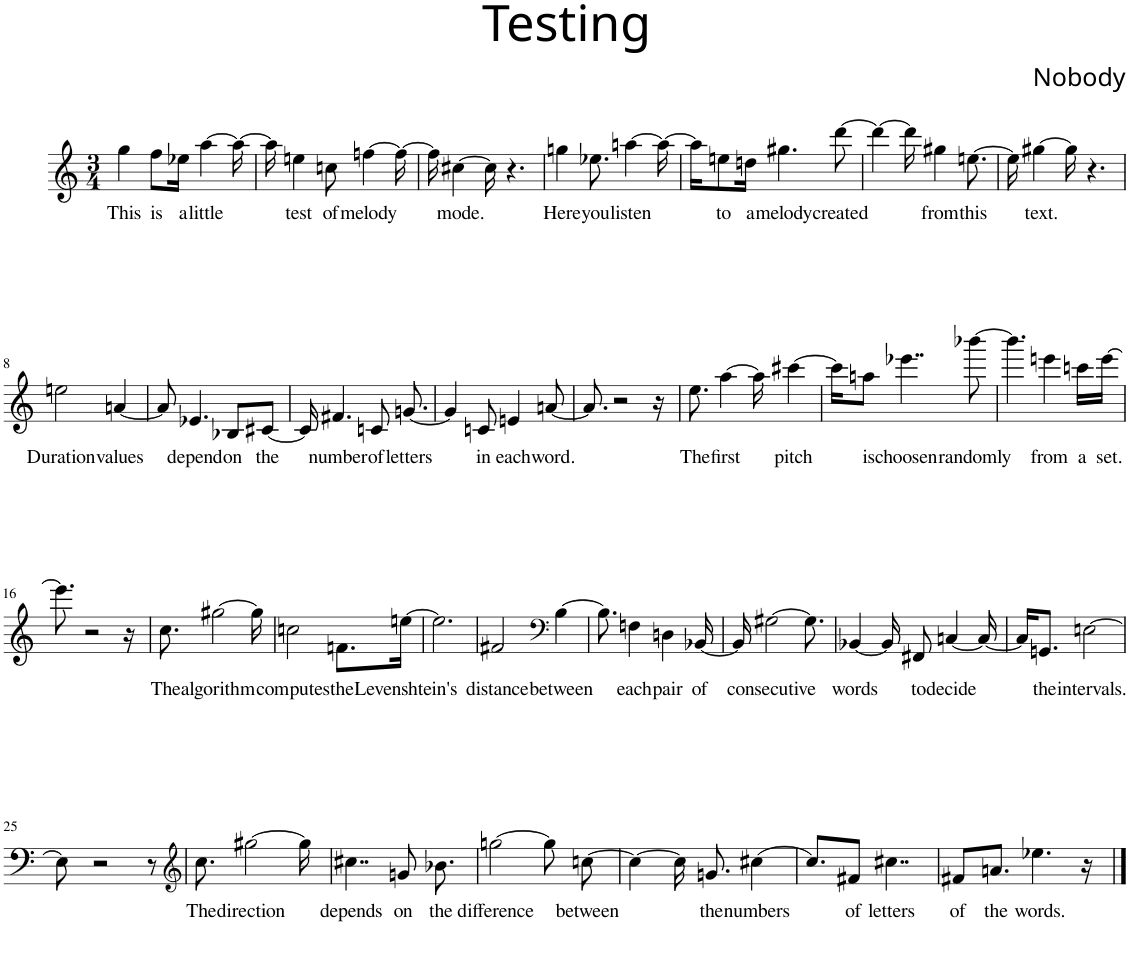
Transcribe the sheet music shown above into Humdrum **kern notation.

**kern	**text
*part1	*part1
*staff1	*staff1
*I"Piano	*
*I'Pno	*
*clefG2	*
*k[]	*
*M3/4	*
=1	=1
!	!LO:LY:b
4gg\	This
!	!LO:LY:b
8ff\L	is
!	!LO:LY:b
16ee-X\Jk	a
!	!LO:LY:b
[4aa\	little
16aa\_	.
=2	=2
16aa\]	.
!	!LO:LY:b
4een\	test
!	!LO:LY:b
8ccn\	of
!	!LO:LY:b
[4ffn\	melody
16ff\_	.
=3	=3
16ff\]	.
!	!LO:LY:b
[4cc#X\	mode.
16cc#\]	.
4.r	.
=4	=4
!	!LO:LY:b
4ggn\	Here
!	!LO:LY:b
8.ee-X\	you
!	!LO:LY:b
[4aan\	listen
16aa\_	.
=5	=5
16aa\KL]	.
!	!LO:LY:b
8een\	to
!	!LO:LY:b
16ddn\Jk	a
!	!LO:LY:b
4.gg#X\	melody
!	!LO:LY:b
[8ddd\	created
=6	=6
4ddd\_	.
16ddd\]	.
!	!LO:LY:b
4gg#X\	from
!	!LO:LY:b
[8.een\	this
=7	=7
16ee\]	.
!	!LO:LY:b
[4gg#X\	text.
16gg#\]	.
4.r	.
!!LO:LB:g=z
=8	=8
!	!LO:LY:b
2een\	Duration
!	!LO:LY:b
[4an/	values
=9	=9
8a/]	.
!	!LO:LY:b
4.e-X/	depend
!	!LO:LY:b
8B-X/L	on
!	!LO:LY:b
[8c#X/J	the
=10	=10
16c#/]	.
!	!LO:LY:b
4.f#X/	number
!	!LO:LY:b
8cn/	of
!	!LO:LY:b
[8.gn/	letters
=11	=11
4g/]	.
!	!LO:LY:b
8cn/	in
!	!LO:LY:b
4en/	each
!	!LO:LY:b
[8an/	word.
=12	=12
8.a/]	.
2r	.
16r	.
=13	=13
!	!LO:LY:b
8.ee\	The
!	!LO:LY:b
[4aa\	first
16aa\]	.
!	!LO:LY:b
[4ccc#X\	pitch
=14	=14
16ccc#\KL]	.
!	!LO:LY:b
8aan\J	is
!	!LO:LY:b
4..eee-X\	choosen
!	!LO:LY:b
[8bbb-X\	randomly
=15	=15
4.bbb-\]	.
!	!LO:LY:b
4eeen\	from
!	!LO:LY:b
16cccn\LL	a
!	!LO:LY:b
[16eee\JJ	set.
!!LO:LB:g=z
=16	=16
8.eee\]	.
2r	.
16r	.
=17	=17
!	!LO:LY:b
8.cc\	The
!	!LO:LY:b
[2gg#X\	algorithm
16gg#\]	.
=18	=18
!	!LO:LY:b
2ccn\	computes
!	!LO:LY:b
8.fn\L	the
!	!LO:LY:b
[16een\Jk	Levenshtein's
=19	=19
2.ee\]	.
=20	=20
!	!LO:LY:b
2f#X/	distance
*clefF4	*
!	!LO:LY:b
[4B\	between
=21	=21
8.B\]	.
!	!LO:LY:b
4Fn\	each
!	!LO:LY:b
4Dn\	pair
!	!LO:LY:b
[16BB-X/	of
=22	=22
16BB-/]	.
!	!LO:LY:b
[2G#X\	consecutive
8.G#\]	.
=23	=23
!	!LO:LY:b
[4BB-X/	words
16BB-/]	.
!	!LO:LY:b
8FF#X/	to
!	!LO:LY:b
[4Cn/	decide
16C/_	.
=24	=24
16C/KL]	.
!	!LO:LY:b
8.GGn/J	the
!	!LO:LY:b
[2En\	intervals.
!!LO:LB:g=z
=25	=25
8E\]	.
2r	.
8r	.
=26	=26
*clefG2	*
!	!LO:LY:b
8.cc\	The
!	!LO:LY:b
[2gg#X\	direction
16gg#\]	.
=27	=27
!	!LO:LY:b
4..cc#X\	depends
!	!LO:LY:b
8gn/	on
!	!LO:LY:b
8.b-X\	the
=28	=28
!	!LO:LY:b
[2ggn\	difference
8gg\]	.
!	!LO:LY:b
[8ccn\	between
=29	=29
4cc\_	.
16cc\]	.
!	!LO:LY:b
8.gn/	the
!	!LO:LY:b
[4cc#X\	numbers
=30	=30
8.cc#/L]	.
!	!LO:LY:b
8f#X/J	of
!	!LO:LY:b
4..cc#X\	letters
=31	=31
!	!LO:LY:b
8f#X/L	of
!	!LO:LY:b
8.an/J	the
!	!LO:LY:b
4.ee-X\	words.
16r	.
==	==
*-	*-
